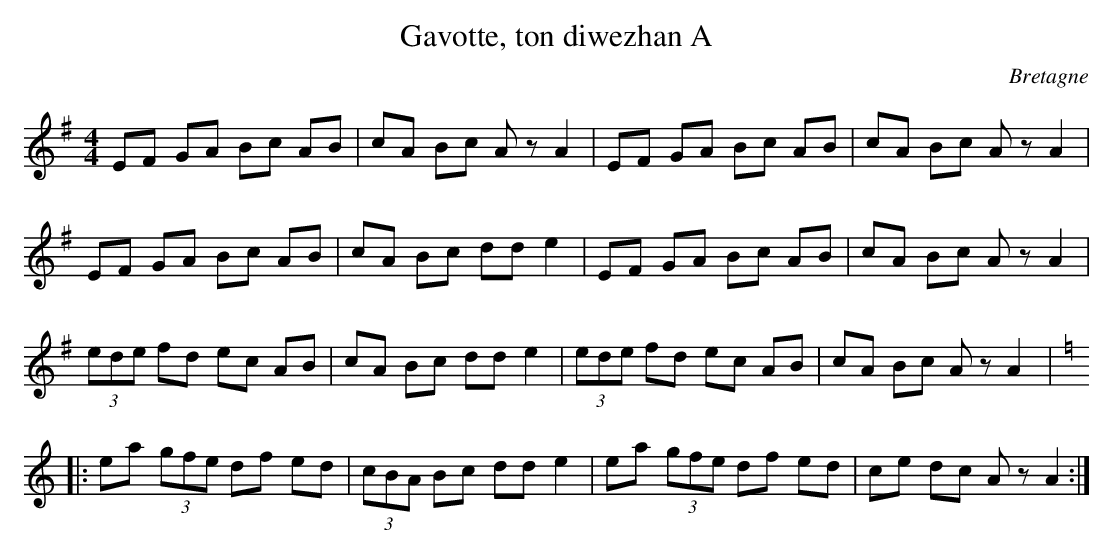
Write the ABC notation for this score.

X:1
T:Gavotte, ton diwezhan A
O:Bretagne
M:4/4
L:1/8
K:G
EF GA Bc AB | cA Bc A z A2 | EF GA Bc AB | cA Bc A z A2 |
EF GA Bc AB | cA Bc dd e2 | EF GA Bc AB | cA Bc A z A2 |
(3ede fd ec AB | cA Bc dd e2 |(3ede fd ec AB | cA Bc A z A2 |:
[K:Am] ea (3gfe df ed | (3cBA Bc dd e2 |ea (3gfe df ed | ce dc A z A2 :|
